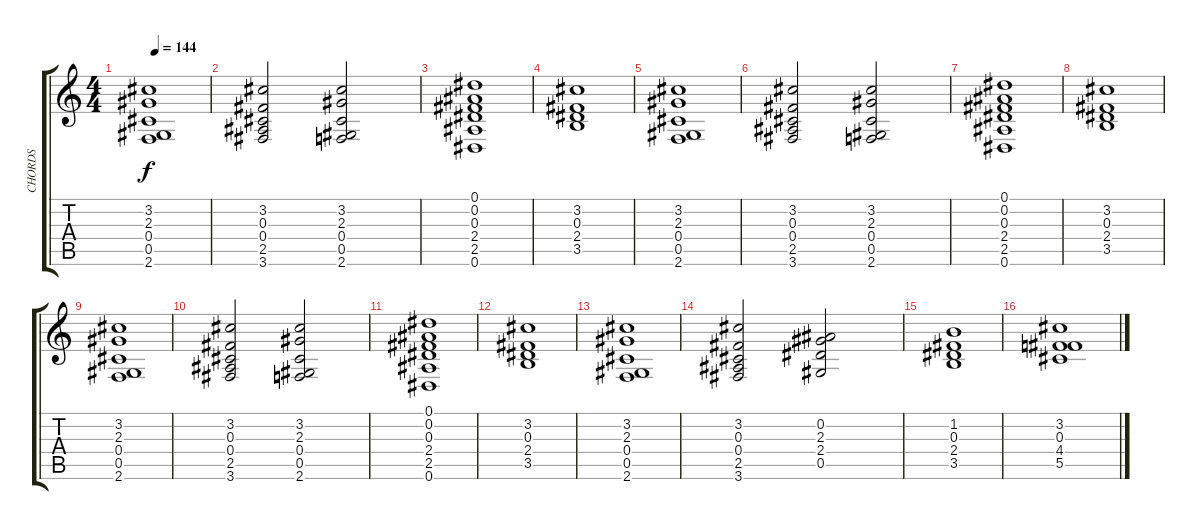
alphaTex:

\track ("CHORDS" "CHORDS") {instrument acousticguitarsteel}
\staff {score tabs}
\tuning (Eb4 Bb3 Gb3 Db3 Ab2 Eb2) {hide}
\ts (4 4)
\tempo 144
\clef g2
\ks c
(3.2 2.3 0.4 0.5 2.6).1{dy f} |
(3.2 0.3 0.4 2.5 3.6).2 (3.2 2.3 0.4 0.5 2.6).2 |
(0.1 0.2 0.3 2.4 2.5 0.6).1 |
(3.2 0.3 2.4 3.5).1 |
(3.2 2.3 0.4 0.5 2.6).1 |
(3.2 0.3 0.4 2.5 3.6).2 (3.2 2.3 0.4 0.5 2.6).2 |
(0.1 0.2 0.3 2.4 2.5 0.6).1 |
(3.2 0.3 2.4 3.5).1 |
(3.2 2.3 0.4 0.5 2.6).1 |
(3.2 0.3 0.4 2.5 3.6).2 (3.2 2.3 0.4 0.5 2.6).2 |
(0.1 0.2 0.3 2.4 2.5 0.6).1 |
(3.2 0.3 2.4 3.5).1 |
(3.2 2.3 0.4 0.5 2.6).1 |
(3.2 0.3 0.4 2.5 3.6).2 (0.2 2.3 2.4 0.5).2 |
(1.2 0.3 2.4 3.5).1 |
(3.2 0.3 4.4 5.5).1
